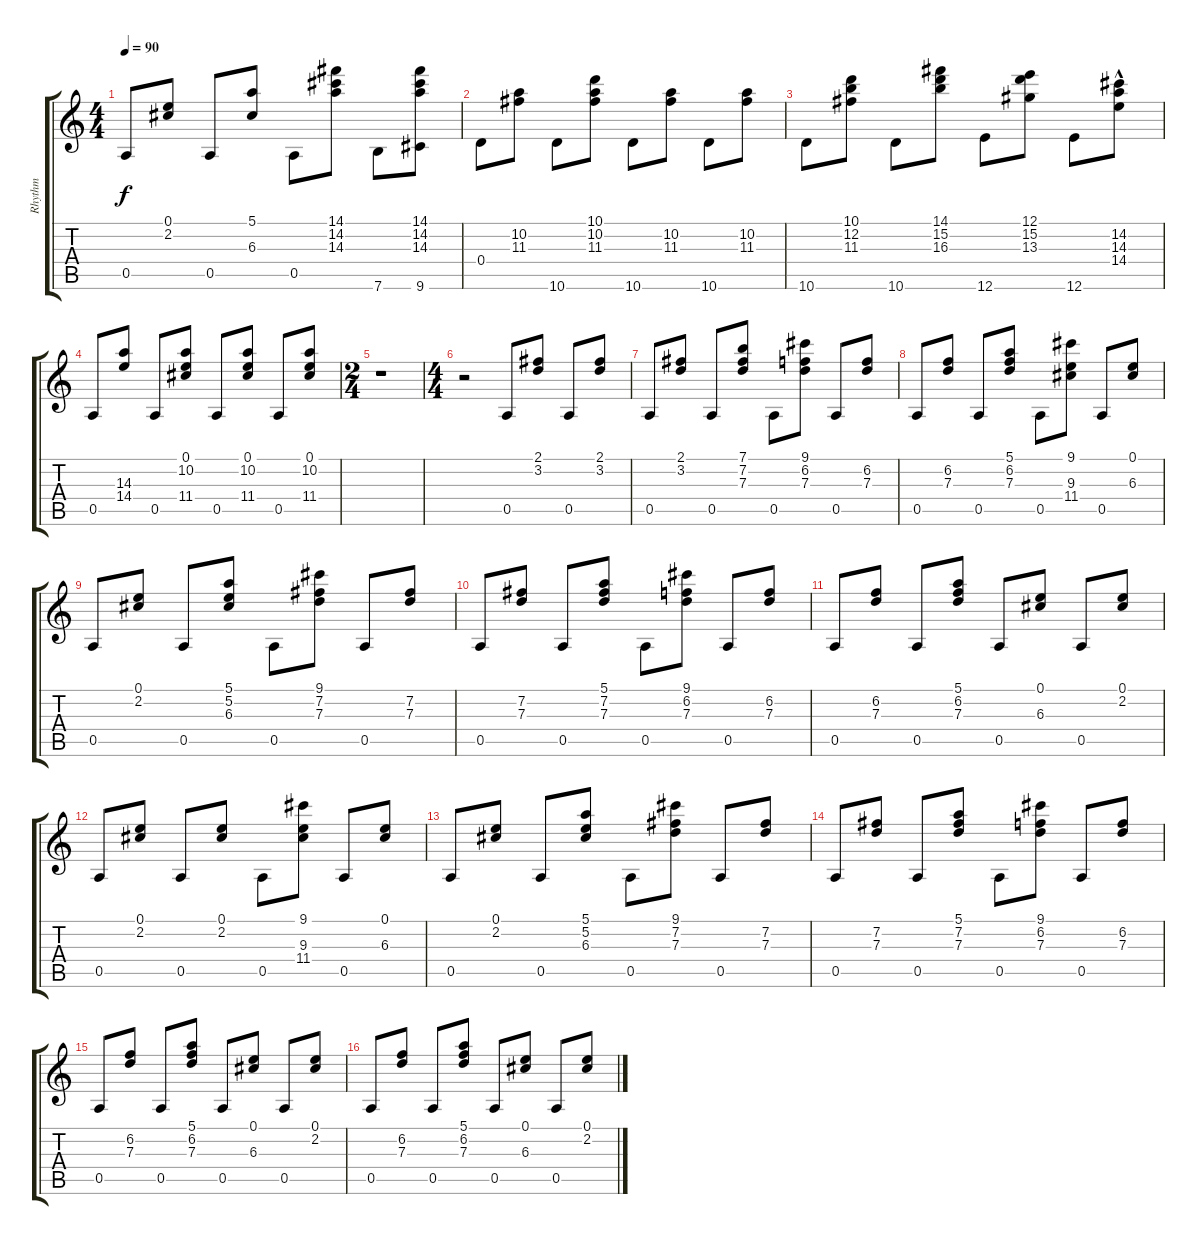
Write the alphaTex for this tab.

\track ("Rhythm" "Rhythm") {instrument acousticguitarsteel}
\staff {score tabs}
\tuning (E4 B3 G3 D3 A2 E2) {hide}
\ts (4 4)
\tempo 90
\clef g2
\ks c
0.5.8{dy f} (0.1 2.2).8 0.5.8 (5.1 6.3).8 0.5.8 (14.1 14.2 14.3).8 7.6.8 (14.1 14.2 14.3 9.6).8 |
0.4.8 (10.2 11.3).8 10.6.8 (10.1 10.2 11.3).8 10.6.8 (10.2 11.3).8 10.6.8 (10.2 11.3).8 |
10.6.8 (10.1 12.2 11.3).8 10.6.8 (14.1 15.2 16.3).8 12.6.8 (12.1 15.2 13.3).8 12.6.8 (14.2{hac} 14.3 14.4).8 |
0.5.8 (14.3 14.4).8 0.5.8 (0.1 10.2 11.4).8 0.5.8 (0.1 10.2 11.4).8 0.5.8 (0.1 10.2 11.4).8 |
\ts (2 4)
r.1 |
\ts (4 4)
r.2 0.5.8 (2.1 3.2).8 0.5.8 (2.1 3.2).8 |
0.5.8 (2.1 3.2).8 0.5.8 (7.1 7.2 7.3).8 0.5.8 (9.1 6.2 7.3).8 0.5.8 (6.2 7.3).8 |
0.5.8 (6.2 7.3).8 0.5.8 (5.1 6.2 7.3).8 0.5.8 (9.1 9.3 11.4).8 0.5.8 (0.1 6.3).8 |
0.5.8 (0.1 2.2).8 0.5.8 (5.1 5.2 6.3).8 0.5.8 (9.1 7.2 7.3).8 0.5.8 (7.2 7.3).8 |
0.5.8 (7.2 7.3).8 0.5.8 (5.1 7.2 7.3).8 0.5.8 (9.1 6.2 7.3).8 0.5.8 (6.2 7.3).8 |
0.5.8 (6.2 7.3).8 0.5.8 (5.1 6.2 7.3).8 0.5.8 (0.1 6.3).8 0.5.8 (0.1 2.2).8 |
0.5.8 (0.1 2.2).8 0.5.8 (0.1 2.2).8 0.5.8 (9.1 9.3 11.4).8 0.5.8 (0.1 6.3).8 |
0.5.8 (0.1 2.2).8 0.5.8 (5.1 5.2 6.3).8 0.5.8 (9.1 7.2 7.3).8 0.5.8 (7.2 7.3).8 |
0.5.8 (7.2 7.3).8 0.5.8 (5.1 7.2 7.3).8 0.5.8 (9.1 6.2 7.3).8 0.5.8 (6.2 7.3).8 |
0.5.8 (6.2 7.3).8 0.5.8 (5.1 6.2 7.3).8 0.5.8 (0.1 6.3).8 0.5.8 (0.1 2.2).8 |
0.5.8 (6.2 7.3).8 0.5.8 (5.1 6.2 7.3).8 0.5.8 (0.1 6.3).8 0.5.8 (0.1 2.2).8
